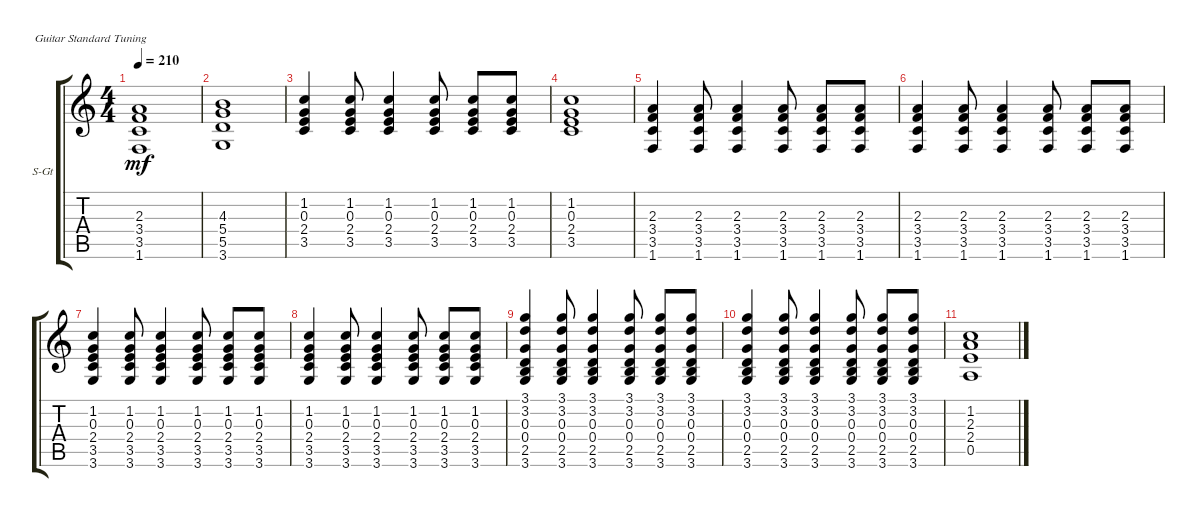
\defaultSystemsLayout 4
\bracketExtendMode groupsimilarinstruments
\firstSystemTrackNameOrientation horizontal
\otherSystemsTrackNameOrientation horizontal
\track ("Steel Guitar" "S-Gt") {instrument acousticguitarsteel}
\staff {score tabs}
\tuning (E4 B3 G3 D3 A2 E2)
\ts (4 4)
\tempo 210
\clef g2
\ks c
(1.6 3.5 3.4 2.3).1{dy mf} |
(3.6 5.5 5.4 4.3).1 |
(3.5 2.4 0.3 1.2).4 (3.5 2.4 0.3 1.2).8 (3.5 2.4 0.3 1.2).4 (3.5 2.4 0.3 1.2).8 (3.5 2.4 0.3 1.2).8 (3.5 2.4 0.3 1.2).8 |
(3.5 2.4 0.3 1.2).1 |
(1.6 3.5 3.4 2.3).4 (1.6 3.5 3.4 2.3).8 (1.6 3.5 3.4 2.3).4 (1.6 3.5 3.4 2.3).8 (1.6 3.5 3.4 2.3).8 (1.6 3.5 3.4 2.3).8 |
(1.6 3.5 3.4 2.3).4 (1.6 3.5 3.4 2.3).8 (1.6 3.5 3.4 2.3).4 (1.6 3.5 3.4 2.3).8 (1.6 3.5 3.4 2.3).8 (1.6 3.5 3.4 2.3).8 |
(3.5 2.4 0.3 1.2 3.6).4 (3.5 2.4 0.3 1.2 3.6).8 (3.5 2.4 0.3 1.2 3.6).4 (3.5 2.4 0.3 1.2 3.6).8 (3.5 2.4 0.3 1.2 3.6).8 (3.5 2.4 0.3 1.2 3.6).8 |
(3.5 2.4 0.3 1.2 3.6).4 (3.5 2.4 0.3 1.2 3.6).8 (3.5 2.4 0.3 1.2 3.6).4 (3.5 2.4 0.3 1.2 3.6).8 (3.5 2.4 0.3 1.2 3.6).8 (3.5 2.4 0.3 1.2 3.6).8 |
(3.6 2.5 0.4 0.3 3.2 3.1).4 (3.6 2.5 0.4 0.3 3.2 3.1).8 (3.6 2.5 0.4 0.3 3.2 3.1).4 (3.6 2.5 0.4 0.3 3.2 3.1).8 (3.6 2.5 0.4 0.3 3.2 3.1).8 (3.6 2.5 0.4 0.3 3.2 3.1).8 |
(3.6 2.5 0.4 0.3 3.2 3.1).4 (3.6 2.5 0.4 0.3 3.2 3.1).8 (3.6 2.5 0.4 0.3 3.2 3.1).4 (3.6 2.5 0.4 0.3 3.2 3.1).8 (3.6 2.5 0.4 0.3 3.2 3.1).8 (3.6 2.5 0.4 0.3 3.2 3.1).8 |
(0.5 2.4 2.3 1.2).1
